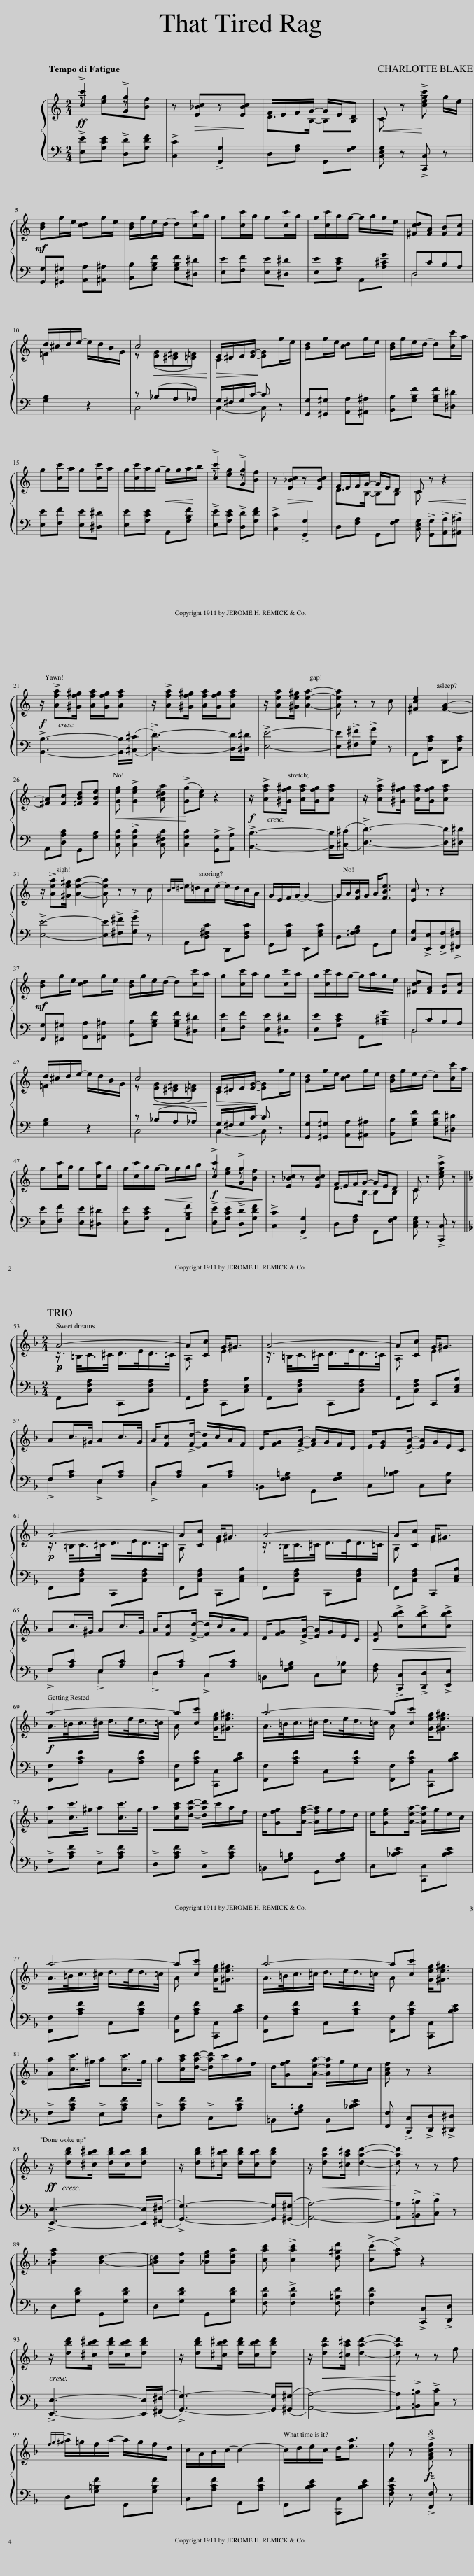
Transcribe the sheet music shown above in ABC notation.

X:1
%%score { ( 1 2 ) | ( 3 4 ) }
L:1/8
Q:1/4=80
M:2/4
I:linebreak $
K:C
V:1 treble
V:2 treble
V:3 bass
V:4 bass
V:1
!ff! !>![cc']2 !>![Gg]2 | z!>(! [E_Bc]z[EBc]!>)! | F/E/F/G/- G/E/D |!<(! C z !>![cegc']!<)! g/e/ ||$!mf! [Bd]g/e/ [cd]g/e/ | %5
 [Bd]/g/e/d/- d[cc']/a/ | g[cc']/a/ g[cc']/a/ | g/[cc']/a/g/- g/a/g/e/ | [^Fcd][FA] [FB][Fc] |$ d/^c/d/e/- e/d/B/G/ | %10
 c4 |!>(! E/^D/E/[EG]/-!>)! [EG]g/e/ | [Bd]g/e/ [cd]g/e/ | [Bd]/g/e/d/- d[cc']/a/ |$ g[cc']/a/ g[cc']/a/ | %15
 g/[cc']/a/g/-!<(! g/g/a/!<)!b/ | !>![cc']2 !>![Gg]2 | z!>(! [E_Bc]z[EBc]!>)! | F/E/F/G/- G/E/D | C!<(! z z2!<)! ||$ %20
!f! z/ !>![Afa][^Gf^g]/ [Afa]/[Gfg]/[Afa] | z/ !>![Afa][^Gf^g]/ [Afa]/[Gfg]/[Afa] | z/ [Aea][^Ge^g]/ [Aea]2- | [Aea] z z c | [^Fce]2 [FA]2- |$ %25
 [^FA][Fc] [=FBd][FBe] |!<(! [Geg] !>![Geg]2 [A^da]!<)! | (!>![Gg][ce]) z2 |!f! z/ !>![Afa][^Gf^g]/ [Afa]/[Gfg]/[Afa] | z/ !>![Afa][^Gf^g]/ [Afa]/[Gfg]/[Afa] |$ %30
 z/ !>![Aea][^Ge^g]/ [Aea]2- | [Aea] z z c |{cd^d} e/=d/c/e/- e/d/c/A/ | G/E/F/G/- G2- | G/A/[FB]/G/ A<[FBe] | %35
 [Ec] z z2 ||$!mf! [Bd]g/e/ [cd]g/e/ | [Bd]/g/e/d/- d[cc']/a/ | g[cc']/a/ g[cc']/a/ | g/[cc']/a/g/- g/a/g/e/ | %40
 [^Fcd][FA] [FB][Fc] |$ d/^c/d/e/- e/d/B/G/ | c4 |!>(! E/^D/E/[EG]/-!>)! [EG]g/e/ | [Bd]g/e/ [cd]g/e/ | %45
 [Bd]/g/e/d/- d[cc']/a/ |$ g[cc']/a/ g[cc']/a/ | g/[cc']/a/g/-!<(! g/g/a/!<)!b/ |!f! !>![cc']2 !>![Gg]2 | z [E_Bc]z[EBc] | %50
 F/E/F/G/- G/E/D | C z !>![cegc'] z ||$[K:F][M:2/4]!p! A4- | A[Cc] G<^G | A4- | %55
 A[Cc] G<^G |$ Ac/>^G/ Ac/>G/ | A/[Fc]!>![Fd]/- [Fd]/c/A/F/ | D/[FG]!>![FA]/- [FA]/G/F/D/ | E/[EG]!>![EA]/- [EA]/G/E/C/ |$ %60
!p! A4- | A[Cc] G<^G | A4- | A[Cc] G<^G |$ Ac/>^G/ Ac/>G/ | %65
 A/[Fc]!>![Fd]/- [Fd]/c/A/F/ | D/[FG]!>![EA]/- [EA]/G/E/C/ |!<(! [CF] !>![cbc']!>![cbc']!>![cbc']!<)! ||$!f! a4- | a[cc'] [Geg]<[^Ge^g] | %70
 a4- | a[cc'] [Geg]<[^Ge^g] |$ [Aa][cc']/>^g/ a[cc']/>g/ | a[cac']/[dad']/- [dad']/c'/a/f/ | d/[Gfg][Afa]/- [Afa]/g/f/d/ | %75
 e/[Geg][Aea]/- [Aea]/g/e/c/ |$ a4- | a[cc'] [Geg]<[^Ge^g] | a4- | a[cc'] [Geg]<[^Ge^g] |$ %80
 [Aa][cc']/>^g/ a[cc']/>g/ | a[cac']/[dad']/- [dad']/c'/a/f/ | d/[Gfg][Aea]/- [Aea]/g/e/c/ | [Acf] z z2 ||$!ff! z/ [dbd'][^cb^c']/ [dbd']/[cbc']/[dbd'] | %85
 z/ [dbd'][^cb^c']/ [dbd']/[cbc']/[dbd'] | z/!<(! [dad'][^ca^c']/ [dad']2- | [dad']!<)! z z f |$ [=Bfa]2 [Bd]2- | [=Bd][Bf] [_Beg][Bea] | %90
 [cac'] !>![cac']2 [d^gd'] | (!>![cc']!>![fa]) z2 |$ z/ [dbd'][^cb^c']/ [dbd']/[cbc']/[dbd'] | z/ [dbd'][^cb^c']/ [dbd']/[cbc']/[dbd'] | z/!<(! [dad'][^ca^c']/ [dad']2- | %95
 [dad']!<)! z z f |${fg^g} !>!a/=g/f/a/- a/g/f/d/ | c/A/B/c/- c2- | c/d/e/c/ d<[ea] | f z!8va(! !>![fac'f'] z!8va)! |] %100
V:2
 z [eg]z[Bf] | x4 | D>B,- B,B, | C x3 ||$ x4 | %5
 x4 | x4 | x4 | x4 |$ =F2 x2 | %10
 z!<(! ([EG][^D^F][=D=F])!<)! | C2 x2 | x4 | x4 |$ x4 | %15
 x4 | z [eg]z[Bf] | x4 | D>B,- B,B, | C x3 ||$ %20
 x4 | x4 | x4 | x4 | x4 |$ %25
 x4 | x4 | x4 | x4 | x4 |$ %30
 x4 | x4 | x4 | x4 | x4 | %35
 x4 ||$ x4 | x4 | x4 | x4 | %40
 x4 |$ =F2 x2 | z!<(! ([EG][^D^F][=D=F])!<)! | C2 x2 | x4 | %45
 x4 |$ x4 | x4 | z!>(! [eg]z[Bf]!>)! | x4 | %50
 D>B,- B,B, | C x3 ||$[K:F][M:2/4] z3/4 =B,/<C/^C/4 D/>E/D/>=C/ | A, x E2 | z3/4 =B,/<C/^C/4 D/>E/D/>=C/ | %55
 A, x E2 |$ x4 | x4 | x4 | x4 |$ %60
 z3/4 =B,/<C/^C/4 D/>E/D/>=C/ | A, x E2 | z3/4 =B,/<C/^C/4 D/>E/D/>=C/ | A, x E2 |$ x4 | %65
 x4 | x4 | x4 ||$ A/>=B/c/>^c/ d/>e/d/>=c/ | A x3 | %70
 A/>=B/c/>^c/ d/>e/d/>=c/ | A x3 |$ x4 | x4 | x4 | %75
 x4 |$ A/>=B/c/>^c/ d/>e/d/>=c/ | A x3 | A/>=B/c/>^c/ d/>e/d/>=c/ | A x3 |$ %80
 x4 | x4 | x4 | x4 ||$ x4 | %85
 x4 | x4 | x4 |$ x4 | x4 | %90
 x4 | x4 |$ x4 | x4 | x4 | %95
 x4 |$ x4 | x4 | x4 | x2!8va(! x2!8va)! |] %100
V:3
 !>![E,E][G,CE] !>![D,D][G,DF] | !>![C,C]2 !>![G,,G,]2 | D,[F,A,] G,,[F,G,] | [C,E,G,] z !>![C,,C,] z ||$ [G,,G,][^G,,^G,] [A,,A,][^A,,^A,] | %5
 [B,,B,][G,B,F] [G,B,F][^D,^D] | [E,E][F,F] [E,E][^D,^D] | [E,E][G,CE] A,,[A,^CG] |xCB,A, |$ [G,B,]2 z2 | %10
 z (_B,A,_A,) | G,/^F,/G,/C/- C z | [G,,G,][^G,,^G,] [A,,A,][^A,,^A,] | [B,,B,][G,B,F] [G,B,F][^D,^D] |$ [E,E][F,F] [E,E][^D,^D] | %15
 [E,E][G,CE] A,,[G,B,F] | !>![E,E][G,CE] !>![D,D][G,DF] | !>![C,C]2 !>![G,,G,]2 | D,[F,A,] G,,[F,G,] | [C,E,G,] !>![G,,G,]!>![A,,A,]!>![^A,,^A,] ||$ %20
 !>![B,,B,]3- [B,,B,]/(([^C,^C]/ | !>![D,D]3-)) [D,D]/[^D,^D]/ | !>![E,E]4- | [E,E]!>![^F,^F]!>![G,G] z | A,,[D,A,C] D,,[D,A,C] |$ %25
 A,,[D,A,C] G,,[G,B,] | [C,G,C] !>![C,G,C]2 [C,^F,C] | [C,G,C]2 !>![G,,G,]!>![A,,A,] | !>![B,,B,]3- [B,,B,]/(([^C,^C]/ | !>![D,D]3-)) [D,D]/[^D,^D]/ |$ %30
 !>![E,E]4- | [E,E]!>![^F,^F]!>![G,G] z | A,,[D,^F,C] D,,[D,F,C] | G,,[E,G,C] E,,[E,G,C] | D,[=F,G,B,] G,,G, | %35
 [C,G,]!>![E,,E,]!>![F,,F,]!>![^F,,^F,] ||$ [G,,G,][^G,,^G,] [A,,A,][^A,,^A,] | [B,,B,][G,B,F] [G,B,F][^D,^D] | [E,E][F,F] [E,E][^D,^D] | [E,E][G,CE] A,,[A,^CG] | %40
xCB,A, |$ [G,B,]2 z2 | z (_B,A,_A,) | G,/^F,/G,/C/- C z | [G,,G,][^G,,^G,] [A,,A,][^A,,^A,] | %45
 [B,,B,][G,B,F] [G,B,F][^D,^D] |$ [E,E][F,F] [E,E][^D,^D] | [E,E][G,CE] A,,[G,B,F] | !>![E,E][G,CE] !>![D,D][G,DF] | !>![C,C]2 !>![G,,G,]2 | %50
 D,[F,A,] G,,[F,G,] | [C,E,G,] z !>![C,,C,] z ||$[K:F][M:2/4] F,,[C,F,A,] C,,[C,F,A,] | F,,[C,F,A,] C,,[C,E,B,] | F,,[C,F,A,] C,,[C,F,A,] | %55
 F,,[C,F,A,] C,,[C,E,B,] |$ F,[A,C] E,[A,C] | D,[A,C] C,[A,C] | =B,,[F,G,=B,] G,,[F,G,B,] | C,[_B,C] C,[E,B,] |$ %60
 F,,[C,F,A,] C,,[C,F,A,] | F,,[C,F,A,] C,,[C,E,B,] | F,,[C,F,A,] C,,[C,F,A,] | F,,[C,F,A,] C,,[C,E,B,] |$ F,[A,C] E,[A,C] | %65
 D,[A,C] C,[A,C] | =B,,[F,G,=B,] C,[E,_B,] | [F,A,] !>![C,,C,]!>![D,,D,]!>![E,,E,] ||$ [F,,F,][A,CF] C,[A,CF] | [F,,F,][A,CF] [C,,C,][B,CE] | %70
 [F,,F,][A,CF] C,[A,CF] | [F,,F,][A,CF] [C,,C,][B,CE] |$ !>!F,[A,CF] !>!E,[A,CF] | !>!D,[A,CF] !>!C,[A,CF] | =B,,[F,G,=B,] G,,[F,G,B,] | %75
 C,[_B,CE] [C,,C,][B,CE] |$ [F,,F,][A,CF] C,[A,CF] | [F,,F,][A,CF] [C,,C,][B,CE] | [F,,F,][A,CF] C,[A,CF] | [F,,F,][A,CF] [C,,C,][B,CE] |$ %80
 !>!F,[A,CF] !>!E,[A,CF] | !>!D,[A,CF] !>!C,[A,CF] | =B,,[F,G,=B,] B,,[_B,CE] | [F,,F,] !>![C,,C,]!>![D,,D,]!>![^D,,^D,] ||$ !>![E,,E,]3- [E,,E,]/(([^F,,^F,]/ | %85
 !>![G,,G,]3-)) [G,,G,]/(([^G,,^G,]/ | [A,,A,]4-)) | [A,,A,]!>![=B,,=B,]!>![C,C] z |$ D,[G,DF] G,,[G,DF] | D,[G,DF] G,,[G,DF] | %90
 [F,CF] !>![F,CF]2 [F,=B,F] | [F,CF]2 !>![C,,C,]!>![D,,D,] |$ !>![E,,E,]3- [E,,E,]/(([^F,,^F,]/ | !>![G,,G,]3-)) [G,,G,]/(([^G,,^G,]/ | [A,,A,]4-)) | %95
 [A,,A,]!>![=B,,=B,]!>![C,C] z |$ D,[G,=B,F] G,,[G,B,F] | C,[A,CF] A,,[A,CF] | G,,[B,CE] [C,,C,][B,CE] | [F,A,CF] z !>![F,,F,] z |] %100
V:4
 x4 | x4 | x4 | x4 ||$ x4 | %5
 x4 | x4 | x4 | D,4 |$ x4 | %10
 C,4 | C,2- C, x | x4 | x4 |$ x4 | %15
 x4 | x4 | x4 | x4 | x4 ||$ %20
 x4 | x4 | x4 | x4 | x4 |$ %25
 x4 | x4 | x4 | x4 | x4 |$ %30
 x4 | x4 | x4 | x4 | x4 | %35
 x4 ||$ x4 | x4 | x4 | x4 | %40
 D,4 |$ x4 | C,4 | C,2- C, x | x4 | %45
 x4 |$ x4 | x4 | x4 | x4 | %50
 x4 | x4 ||$[K:F][M:2/4] x4 | x4 | x4 | %55
 x4 |$ !>!F,2 !>!E,2 | !>!D,2 C,2 | x4 | x4 |$ %60
 x4 | x4 | x4 | x4 |$ !>!F,2 !>!E,2 | %65
 !>!D,2 !>!C,2 | x4 | x4 ||$ x4 | x4 | %70
 x4 | x4 |$ x4 | x4 | x4 | %75
 x4 |$ x4 | x4 | x4 | x4 |$ %80
 x4 | x4 | x4 | x4 ||$ x4 | %85
 x4 | x4 | x4 |$ x4 | x4 | %90
 x4 | x4 |$ x4 | x4 | x4 | %95
 x4 |$ x4 | x4 | x4 | x4 |] %100
